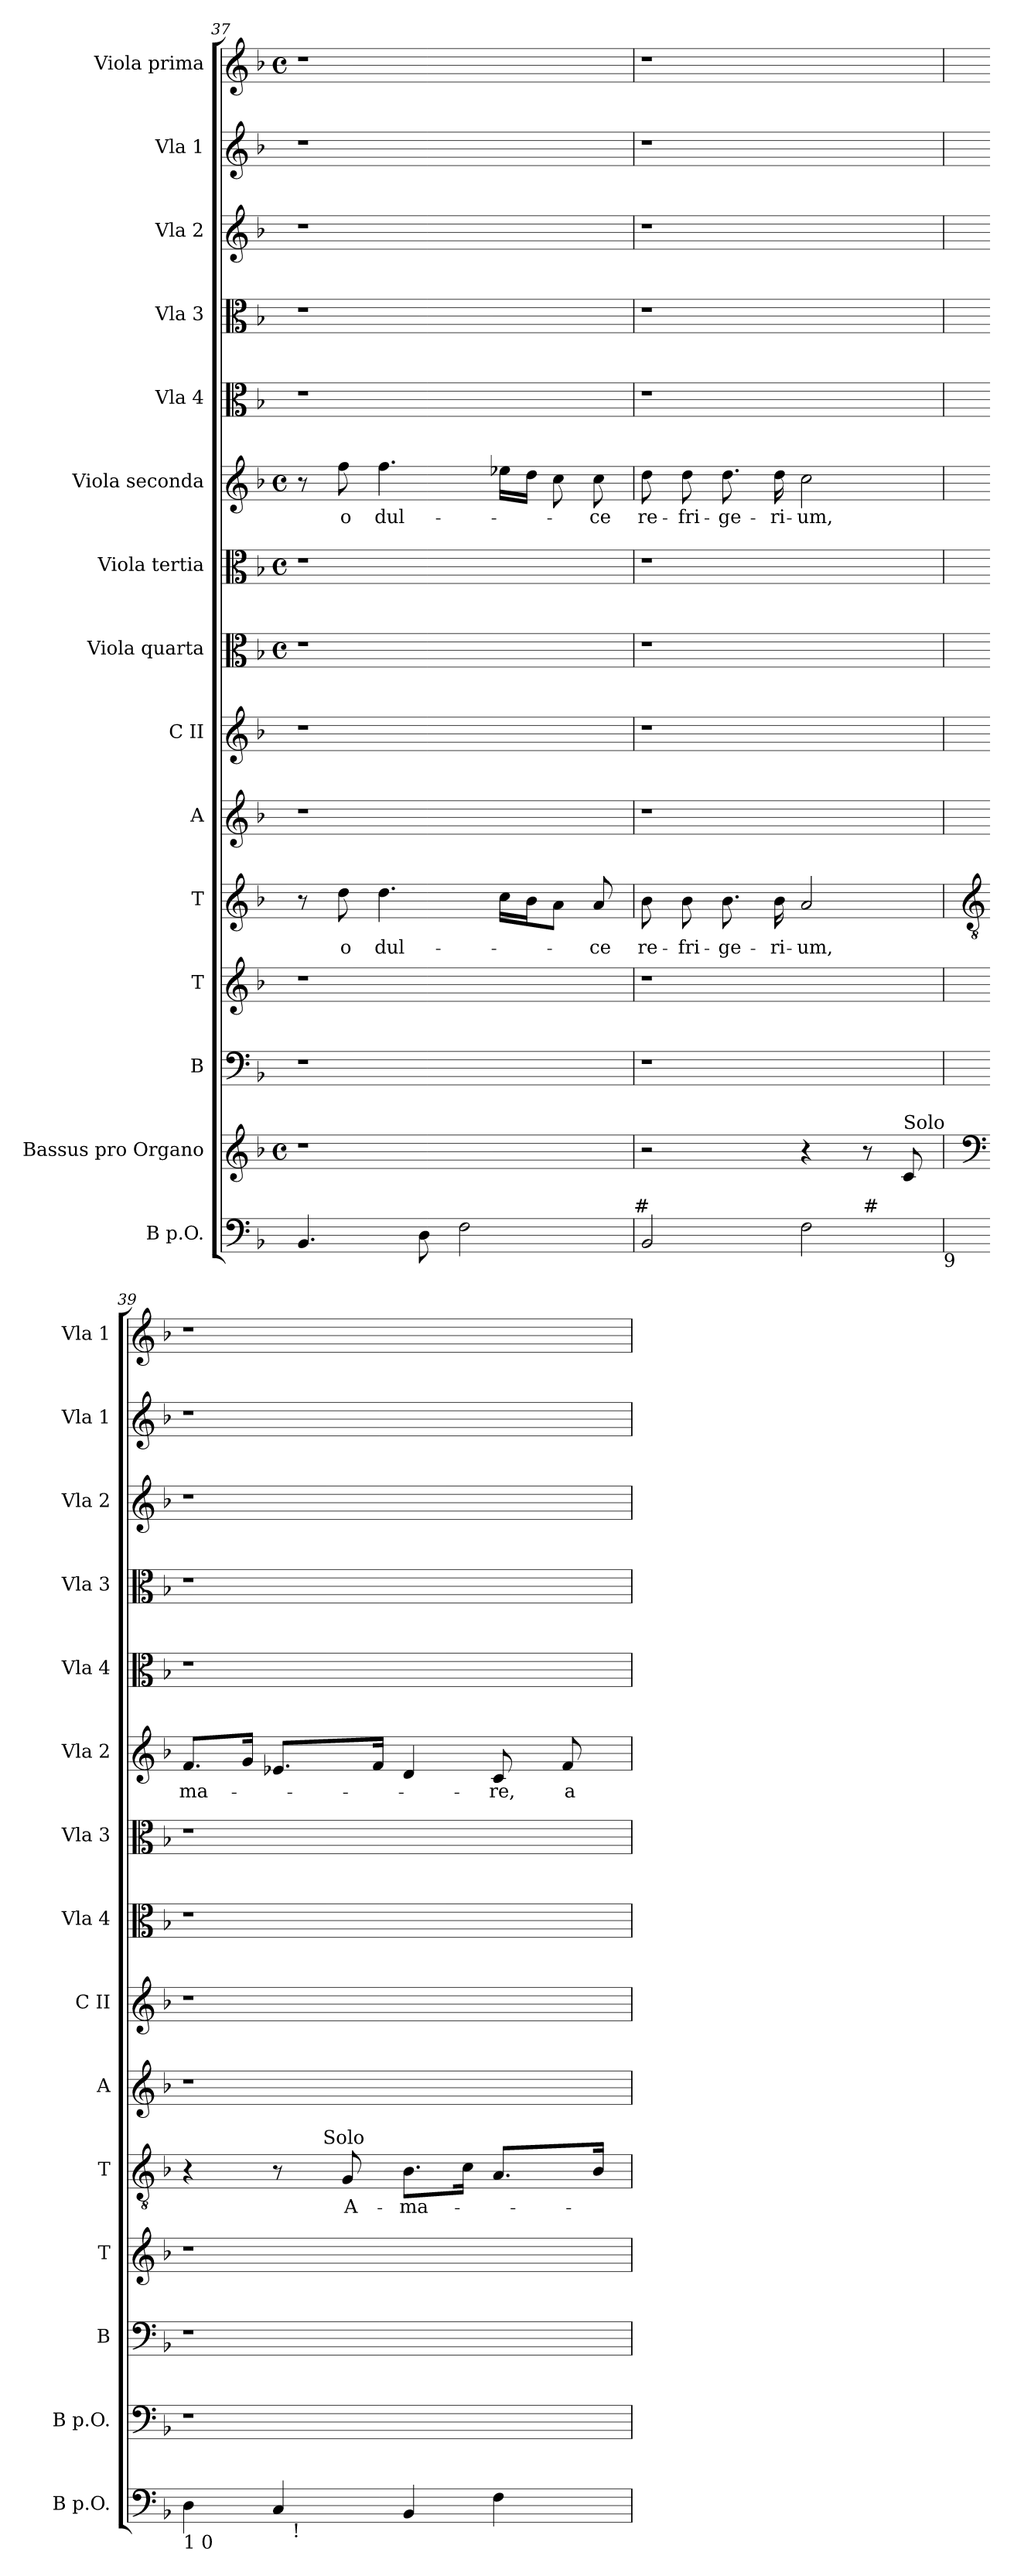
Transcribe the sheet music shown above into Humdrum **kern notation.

**kern	**kern	**kern	**kern	**kern	**text	**kern	**kern	**kern	**kern	**kern	**text	**kern	**kern	**kern	**kern	**kern
*part15	*part14	*part13	*part12	*part11	*part11	*part10	*part9	*part8	*part7	*part6	*part6	*part5	*part4	*part3	*part2	*part1
*staff15	*staff14	*staff13	*staff12	*staff11	*staff11	*staff10	*staff9	*staff8	*staff7	*staff6	*staff6	*staff5	*staff4	*staff3	*staff2	*staff1
*I"B p.O.	*I"Bassus pro Organo	*I"B	*I"T	*I"T	*	*I"A	*I"C II	*I"Viola quarta	*I"Viola tertia	*I"Viola seconda	*	*I"Vla 4	*I"Vla 3	*I"Vla 2	*I"Vla 1	*I"Viola prima
*I'B p.O.	*I'B p.O.	*I'B	*I'T	*I'T	*	*I'A	*I'C II	*I'Vla 4	*I'Vla 3	*I'Vla 2	*	*I'Vla 4	*I'Vla 3	*I'Vla 2	*I'Vla 1	*I'Vla 1
*clefF4	*clefG2	*clefF4	*clefG2	*clefG2	*	*clefG2	*clefG2	*clefC3	*clefC3	*clefG2	*	*clefC3	*clefC3	*clefG2	*clefG2	*clefG2
*k[b-]	*k[b-]	*k[b-]	*k[b-]	*k[b-]	*	*k[b-]	*k[b-]	*k[b-]	*k[b-]	*k[b-]	*	*k[b-]	*k[b-]	*k[b-]	*k[b-]	*k[b-]
*F:	*F:	*F:	*F:	*F:	*	*F:	*F:	*F:	*F:	*F:	*	*F:	*F:	*F:	*F:	*F:
*	*M4/4	*	*	*	*	*	*	*M4/4	*M4/4	*M4/4	*	*	*	*	*	*M4/4
*	*met(c)	*	*	*	*	*	*	*met(c)	*met(c)	*met(c)	*	*	*	*	*	*met(c)
=37	=37	=37	=37	=37	=37	=37	=37	=37	=37	=37	=37	=37	=37	=37	=37	=37
4.BB-/	1r	1r	1r	8r	.	1r	1r	1r	1r	8r	.	1r	1r	1r	1r	1r
!	!	!	!	!	!LO:LY:b	!	!	!	!	!	!LO:LY:b	!	!	!	!	!
.	.	.	.	8dd\	o	.	.	.	.	8ff\	o	.	.	.	.	.
!	!	!	!	!	!LO:LY:b	!	!	!	!	!	!LO:LY:b	!	!	!	!	!
.	.	.	.	4.dd\	dul-	.	.	.	.	4.ff\	dul-	.	.	.	.	.
8D\	.	.	.	.	.	.	.	.	.	.	.	.	.	.	.	.
2F\	.	.	.	.	.	.	.	.	.	.	.	.	.	.	.	.
.	.	.	.	16cc\LL	.	.	.	.	.	16ee-X\LL	.	.	.	.	.	.
.	.	.	.	16b-\J	.	.	.	.	.	16dd\JJ	.	.	.	.	.	.
.	.	.	.	8a\J	.	.	.	.	.	8cc\	.	.	.	.	.	.
!	!	!	!	!	!LO:LY:b	!	!	!	!	!	!LO:LY:b	!	!	!	!	!
.	.	.	.	8a/	-ce	.	.	.	.	8cc\	-ce	.	.	.	.	.
!LO:TX:a:t=#	!	!	!	!	!	!	!	!	!	!	!	!	!	!	!	!
=38	=38	=38	=38	=38	=38	=38	=38	=38	=38	=38	=38	=38	=38	=38	=38	=38
!	!	!	!	!	!LO:LY:b	!	!	!	!	!	!LO:LY:b	!	!	!	!	!
*^	*	*	*	*	*	*	*	*	*	*	*	*	*	*	*	*
2BB-/	2.ryy	2r	1r	1r	8b-\	re-	1r	1r	1r	1r	8dd\	re-	1r	1r	1r	1r	1r
!	!	!	!	!	!	!LO:LY:b	!	!	!	!	!	!LO:LY:b	!	!	!	!	!
.	.	.	.	.	8b-\	-fri-	.	.	.	.	8dd\	-fri-	.	.	.	.	.
!	!	!	!	!	!	!LO:LY:b	!	!	!	!	!	!LO:LY:b	!	!	!	!	!
.	.	.	.	.	8.b-\	-ge-	.	.	.	.	8.dd\	-ge-	.	.	.	.	.
!	!	!	!	!	!	!LO:LY:b	!	!	!	!	!	!LO:LY:b	!	!	!	!	!
.	.	.	.	.	16b-\	-ri-	.	.	.	.	16dd\	-ri-	.	.	.	.	.
!	!	!	!	!	!	!LO:LY:b	!	!	!	!	!	!LO:LY:b	!	!	!	!	!
2F\	.	4r	.	.	2a/	-um,	.	.	.	.	2cc\	-um,	.	.	.	.	.
!	!LO:TX:a:t=#	!	!	!	!	!	!	!	!	!	!	!	!	!	!	!	!
.	4ryy	8r	.	.	.	.	.	.	.	.	.	.	.	.	.	.	.
!	!	!LO:TX:a:t=Solo	!	!	!	!	!	!	!	!	!	!	!	!	!	!	!
.	.	8c/	.	.	.	.	.	.	.	.	.	.	.	.	.	.	.
!LO:TX:b:t=9	!	!	!	!	!	!	!	!	!	!	!	!	!	!	!	!	!
!!LO:PB:g=z
=39	=39	=39	=39	=39	=39	=39	=39	=39	=39	=39	=39	=39	=39	=39	=39	=39	=39
*	*	*clefF4	*	*	*clefGv2	*	*	*	*	*	*	*	*	*	*	*	*
!LO:TX:b:t=1 0	!	!	!	!	!	!	!	!	!	!	!	!	!	!	!	!	!
!	!	!	!	!	!	!	!	!	!	!	!	!LO:LY:b	!	!	!	!	!
*	*	*	*	*	*^	*	*	*	*	*	*	*	*	*	*	*	*
4D\	4ryy	1r	1r	1r	4r	4ryy	.	1r	1r	1r	1r	8.f/L	ma-	1r	1r	1r	1r	1r
.	.	.	.	.	.	.	.	.	.	.	.	16g/Jk	.	.	.	.	.	.
4C/	32ryy	.	.	.	8r	16.ryy	.	.	.	.	.	8.e-X/L	.	.	.	.	.	.
!	!LO:TX:b:t=!	!	!	!	!	!	!	!	!	!	!	!	!	!	!	!	!	!
.	2ryy	.	.	.	.	.	.	.	.	.	.	.	.	.	.	.	.	.
!	!	!	!	!	!	!LO:TX:a:t=Solo	!	!	!	!	!	!	!	!	!	!	!	!
.	.	.	.	.	.	2ryy	.	.	.	.	.	.	.	.	.	.	.	.
!	!	!	!	!	!	!	!LO:LY:b	!	!	!	!	!	!	!	!	!	!	!
.	.	.	.	.	8G/	.	A-	.	.	.	.	.	.	.	.	.	.	.
.	.	.	.	.	.	.	.	.	.	.	.	16f/Jk	.	.	.	.	.	.
!	!	!	!	!	!	!	!LO:LY:b	!	!	!	!	!	!	!	!	!	!	!
4BB-/	.	.	.	.	8.B-\L	.	-ma-	.	.	.	.	4d/	.	.	.	.	.	.
.	.	.	.	.	16c\Jk	.	.	.	.	.	.	.	.	.	.	.	.	.
!	!	!	!	!	!	!	!	!	!	!	!	!	!LO:LY:b	!	!	!	!	!
4F\	.	.	.	.	8.A/L	.	.	.	.	.	.	8c/	-re,	.	.	.	.	.
.	8..ryy	.	.	.	.	.	.	.	.	.	.	.	.	.	.	.	.	.
.	.	.	.	.	.	8ryy	.	.	.	.	.	.	.	.	.	.	.	.
!	!	!	!	!	!	!	!	!	!	!	!	!	!LO:LY:b	!	!	!	!	!
.	.	.	.	.	.	.	.	.	.	.	.	8f/	a-	.	.	.	.	.
.	.	.	.	.	16B-/Jk	.	.	.	.	.	.	.	.	.	.	.	.	.
.	.	.	.	.	.	32ryy	.	.	.	.	.	.	.	.	.	.	.	.
*v	*v	*	*	*	*v	*v	*	*	*	*	*	*	*	*	*	*	*	*
=	=	=	=	=	=	=	=	=	=	=	=	=	=	=	=	=
*-	*-	*-	*-	*-	*-	*-	*-	*-	*-	*-	*-	*-	*-	*-	*-	*-
